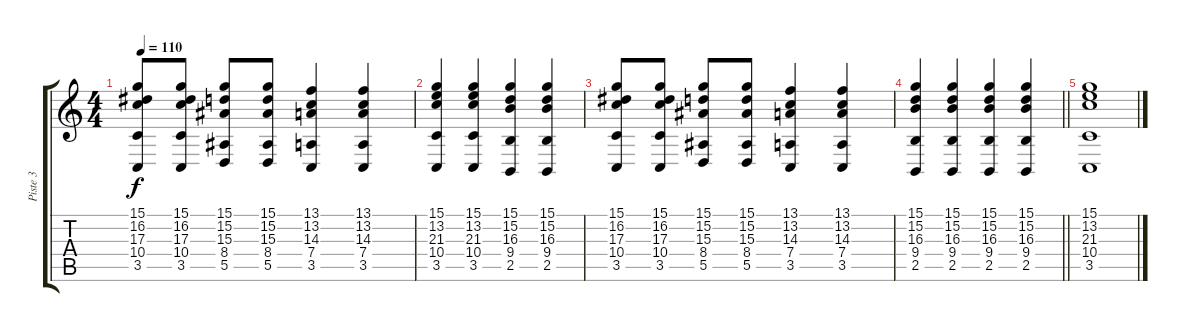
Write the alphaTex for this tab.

\track ("Piste 3" "Piste 3") {instrument acousticgrandpiano}
\staff {score tabs}
\tuning (E4 B3 G3 D3 A2 E2) {hide}
\ts (4 4)
\tempo 110
\clef g2
\ks c
(15.1 16.2 17.3 10.4 3.5).8{dy f} (15.1 16.2 17.3 10.4 3.5).8 (15.1 15.2 15.3 8.4 5.5).8 (15.1 15.2 15.3 8.4 5.5).8 (13.1 13.2 14.3 7.4 3.5).4 (13.1 13.2 14.3 7.4 3.5).4 |
(15.1 13.2 21.3 10.4 3.5).4 (15.1 13.2 21.3 10.4 3.5).4 (15.1 15.2 16.3 9.4 2.5).4 (15.1 15.2 16.3 9.4 2.5).4 |
(15.1 16.2 17.3 10.4 3.5).8 (15.1 16.2 17.3 10.4 3.5).8 (15.1 15.2 15.3 8.4 5.5).8 (15.1 15.2 15.3 8.4 5.5).8 (13.1 13.2 14.3 7.4 3.5).4 (13.1 13.2 14.3 7.4 3.5).4 |
\barLineRight lightlight
(15.1 15.2 16.3 9.4 2.5).4 (15.1 15.2 16.3 9.4 2.5).4 (15.1 15.2 16.3 9.4 2.5).4 (15.1 15.2 16.3 9.4 2.5).4 |
(15.1 13.2 21.3 10.4 3.5).1
